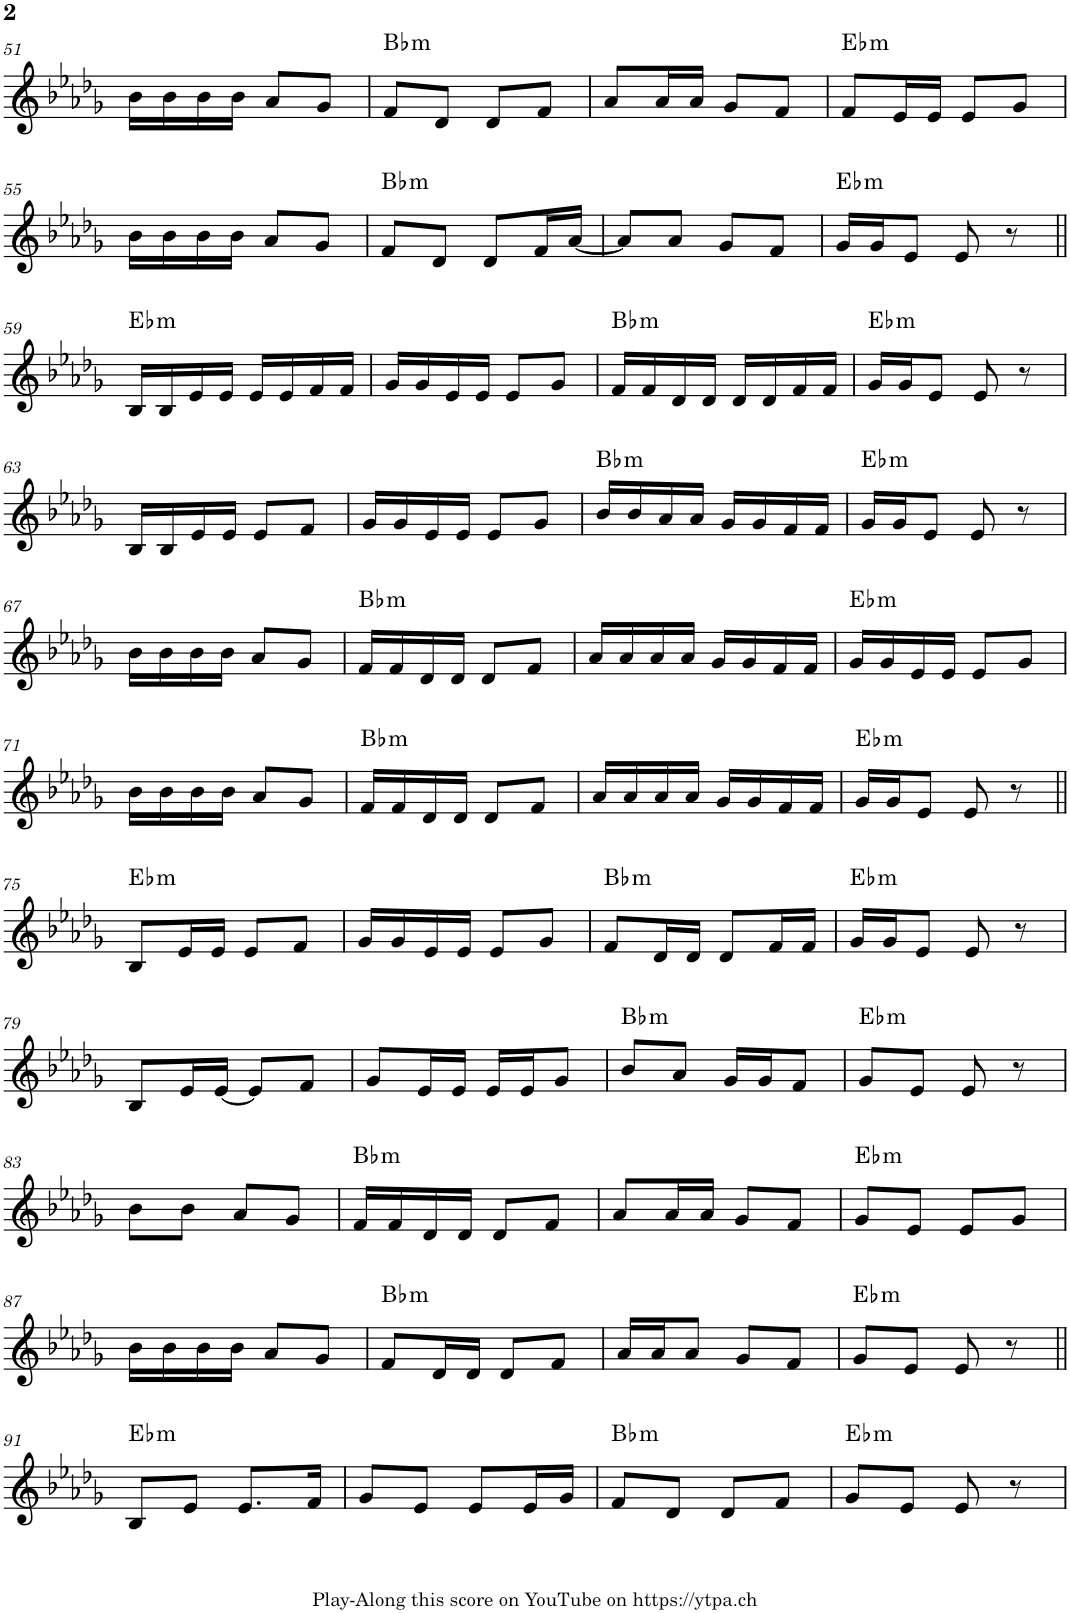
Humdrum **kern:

**kern	**harte
*part1	*part1
*staff1	*
*I"Piano	*
*I'Pno.	*
!!LO:PB:g=z
*clefG2	*
*k[b-e-a-d-g-]	*
*M2/4	*
=51	=51
16b-\LL	.
16b-\	.
16b-\	.
16b-\JJ	.
8a-/L	.
8g-/J	.
=52	=52
!	!LO:H:kt=m
8f/L	Bb:min
8d-/J	.
8d-/L	.
8f/J	.
=53	=53
8a-/L	.
16a-/L	.
16a-/JJ	.
8g-/L	.
8f/J	.
=54	=54
!	!LO:H:kt=m
8f/L	Eb:min
16e-/L	.
16e-/JJ	.
8e-/L	.
8g-/J	.
!!LO:LB:g=z
=55	=55
16b-\LL	.
16b-\	.
16b-\	.
16b-\JJ	.
8a-/L	.
8g-/J	.
=56	=56
!	!LO:H:kt=m
8f/L	Bb:min
8d-/J	.
8d-/L	.
16f/L	.
[16a-/JJ	.
=57	=57
8a-/L]	.
8a-/J	.
8g-/L	.
8f/J	.
=58	=58
!	!LO:H:kt=m
16g-/LL	Eb:min
16g-/J	.
8e-/J	.
8e-/	.
8r	.
!!LO:LB:g=z
=59||	=59||
!	!LO:H:kt=m
16B-/LL	Eb:min
16B-/	.
16e-/	.
16e-/JJ	.
16e-/LL	.
16e-/	.
16f/	.
16f/JJ	.
=60	=60
16g-/LL	.
16g-/	.
16e-/	.
16e-/JJ	.
8e-/L	.
8g-/J	.
=61	=61
!	!LO:H:kt=m
16f/LL	Bb:min
16f/	.
16d-/	.
16d-/JJ	.
16d-/LL	.
16d-/	.
16f/	.
16f/JJ	.
=62	=62
!	!LO:H:kt=m
16g-/LL	Eb:min
16g-/J	.
8e-/J	.
8e-/	.
8r	.
!!LO:LB:g=z
=63	=63
16B-/LL	.
16B-/	.
16e-/	.
16e-/JJ	.
8e-/L	.
8f/J	.
=64	=64
16g-/LL	.
16g-/	.
16e-/	.
16e-/JJ	.
8e-/L	.
8g-/J	.
=65	=65
!	!LO:H:kt=m
16b-/LL	Bb:min
16b-/	.
16a-/	.
16a-/JJ	.
16g-/LL	.
16g-/	.
16f/	.
16f/JJ	.
=66	=66
!	!LO:H:kt=m
16g-/LL	Eb:min
16g-/J	.
8e-/J	.
8e-/	.
8r	.
!!LO:LB:g=z
=67	=67
16b-\LL	.
16b-\	.
16b-\	.
16b-\JJ	.
8a-/L	.
8g-/J	.
=68	=68
!	!LO:H:kt=m
16f/LL	Bb:min
16f/	.
16d-/	.
16d-/JJ	.
8d-/L	.
8f/J	.
=69	=69
16a-/LL	.
16a-/	.
16a-/	.
16a-/JJ	.
16g-/LL	.
16g-/	.
16f/	.
16f/JJ	.
=70	=70
!	!LO:H:kt=m
16g-/LL	Eb:min
16g-/	.
16e-/	.
16e-/JJ	.
8e-/L	.
8g-/J	.
!!LO:LB:g=z
=71	=71
16b-\LL	.
16b-\	.
16b-\	.
16b-\JJ	.
8a-/L	.
8g-/J	.
=72	=72
!	!LO:H:kt=m
16f/LL	Bb:min
16f/	.
16d-/	.
16d-/JJ	.
8d-/L	.
8f/J	.
=73	=73
16a-/LL	.
16a-/	.
16a-/	.
16a-/JJ	.
16g-/LL	.
16g-/	.
16f/	.
16f/JJ	.
=74	=74
!	!LO:H:kt=m
16g-/LL	Eb:min
16g-/J	.
8e-/J	.
8e-/	.
8r	.
!!LO:LB:g=z
=75||	=75||
!	!LO:H:kt=m
8B-/L	Eb:min
16e-/L	.
16e-/JJ	.
8e-/L	.
8f/J	.
=76	=76
16g-/LL	.
16g-/	.
16e-/	.
16e-/JJ	.
8e-/L	.
8g-/J	.
=77	=77
!	!LO:H:kt=m
8f/L	Bb:min
16d-/L	.
16d-/JJ	.
8d-/L	.
16f/L	.
16f/JJ	.
=78	=78
!	!LO:H:kt=m
16g-/LL	Eb:min
16g-/J	.
8e-/J	.
8e-/	.
8r	.
!!LO:LB:g=z
=79	=79
8B-/L	.
16e-/L	.
[16e-/JJ	.
8e-/L]	.
8f/J	.
=80	=80
8g-/L	.
16e-/L	.
16e-/JJ	.
16e-/LL	.
16e-/J	.
8g-/J	.
=81	=81
!	!LO:H:kt=m
8b-/L	Bb:min
8a-/J	.
16g-/LL	.
16g-/J	.
8f/J	.
=82	=82
!	!LO:H:kt=m
8g-/L	Eb:min
8e-/J	.
8e-/	.
8r	.
!!LO:LB:g=z
=83	=83
8b-\L	.
8b-\J	.
8a-/L	.
8g-/J	.
=84	=84
!	!LO:H:kt=m
16f/LL	Bb:min
16f/	.
16d-/	.
16d-/JJ	.
8d-/L	.
8f/J	.
=85	=85
8a-/L	.
16a-/L	.
16a-/JJ	.
8g-/L	.
8f/J	.
=86	=86
!	!LO:H:kt=m
8g-/L	Eb:min
8e-/J	.
8e-/L	.
8g-/J	.
!!LO:LB:g=z
=87	=87
16b-\LL	.
16b-\	.
16b-\	.
16b-\JJ	.
8a-/L	.
8g-/J	.
=88	=88
!	!LO:H:kt=m
8f/L	Bb:min
16d-/L	.
16d-/JJ	.
8d-/L	.
8f/J	.
=89	=89
16a-/LL	.
16a-/J	.
8a-/J	.
8g-/L	.
8f/J	.
=90	=90
!	!LO:H:kt=m
8g-/L	Eb:min
8e-/J	.
8e-/	.
8r	.
!!LO:LB:g=z
=91||	=91||
!	!LO:H:kt=m
8B-/L	Eb:min
8e-/J	.
8.e-/L	.
16f/Jk	.
=92	=92
8g-/L	.
8e-/J	.
8e-/L	.
16e-/L	.
16g-/JJ	.
=93	=93
!	!LO:H:kt=m
8f/L	Bb:min
8d-/J	.
8d-/L	.
8f/J	.
=94	=94
!	!LO:H:kt=m
8g-/L	Eb:min
8e-/J	.
8e-/	.
8r	.
=	=
*-	*-
